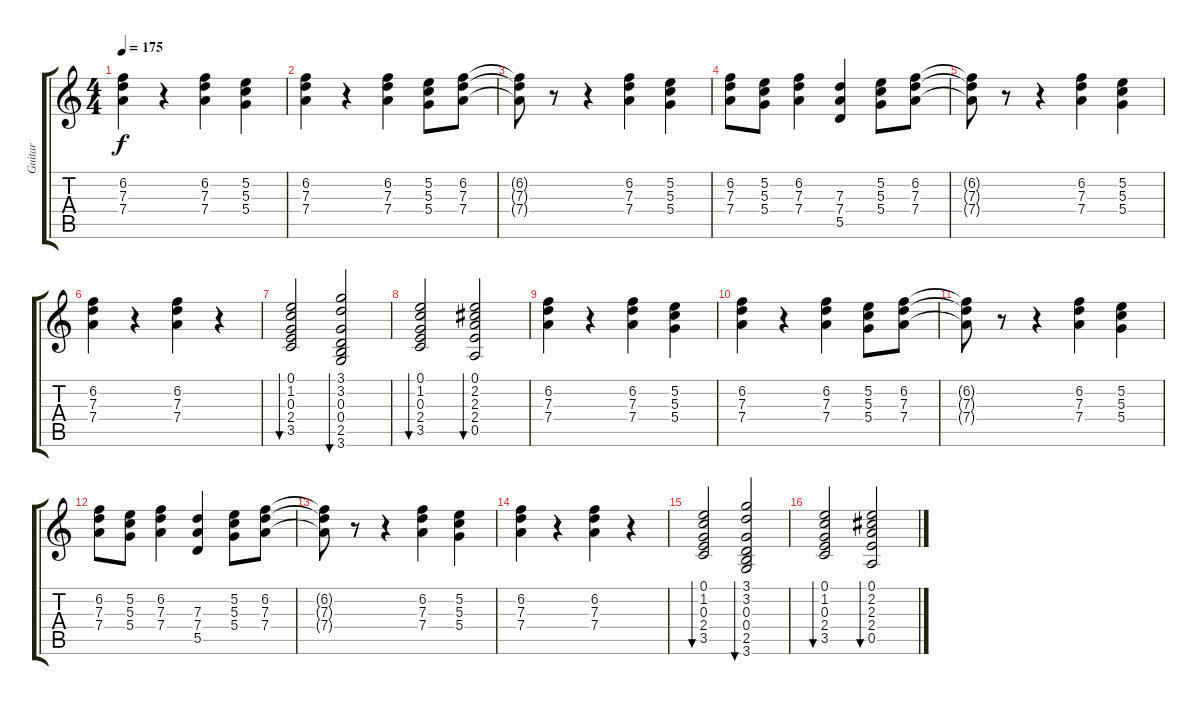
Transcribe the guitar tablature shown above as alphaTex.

\track ("Guitar" "Guitar") {instrument acousticguitarsteel}
\staff {score tabs}
\tuning (E4 B3 G3 D3 A2 E2) {hide}
\ts (4 4)
\tempo 175
\clef g2
\ks c
(6.2 7.3 7.4).4{dy f} r.4 (6.2 7.3 7.4).4 (5.2 5.3 5.4).4 |
(6.2 7.3 7.4).4 r.4 (6.2 7.3 7.4).4 (5.2 5.3 5.4).8 (6.2 7.3 7.4).8 |
(6.2{t} 7.3{t} 7.4{t}).8 r.8 r.4 (6.2 7.3 7.4).4 (5.2 5.3 5.4).4 |
(6.2 7.3 7.4).8 (5.2 5.3 5.4).8 (6.2 7.3 7.4).4 (7.3 7.4 5.5).4 (5.2 5.3 5.4).8 (6.2 7.3 7.4).8 |
(6.2{t} 7.3{t} 7.4{t}).8 r.8 r.4 (6.2 7.3 7.4).4 (5.2 5.3 5.4).4 |
(6.2 7.3 7.4).4 r.4 (6.2 7.3 7.4).4 r.4 |
(0.1 1.2 0.3 2.4 3.5).2{bu 240} (3.1 3.2 0.3 0.4 2.5 3.6).2{bu 240} |
(0.1 1.2 0.3 2.4 3.5).2{bu 240} (0.1 2.2 2.3 2.4 0.5).2{bu 240} |
(6.2 7.3 7.4).4 r.4 (6.2 7.3 7.4).4 (5.2 5.3 5.4).4 |
(6.2 7.3 7.4).4 r.4 (6.2 7.3 7.4).4 (5.2 5.3 5.4).8 (6.2 7.3 7.4).8 |
(6.2{t} 7.3{t} 7.4{t}).8 r.8 r.4 (6.2 7.3 7.4).4 (5.2 5.3 5.4).4 |
(6.2 7.3 7.4).8 (5.2 5.3 5.4).8 (6.2 7.3 7.4).4 (7.3 7.4 5.5).4 (5.2 5.3 5.4).8 (6.2 7.3 7.4).8 |
(6.2{t} 7.3{t} 7.4{t}).8 r.8 r.4 (6.2 7.3 7.4).4 (5.2 5.3 5.4).4 |
(6.2 7.3 7.4).4 r.4 (6.2 7.3 7.4).4 r.4 |
(0.1 1.2 0.3 2.4 3.5).2{bu 240} (3.1 3.2 0.3 0.4 2.5 3.6).2{bu 240} |
(0.1 1.2 0.3 2.4 3.5).2{bu 240} (0.1 2.2 2.3 2.4 0.5).2{bu 240}
